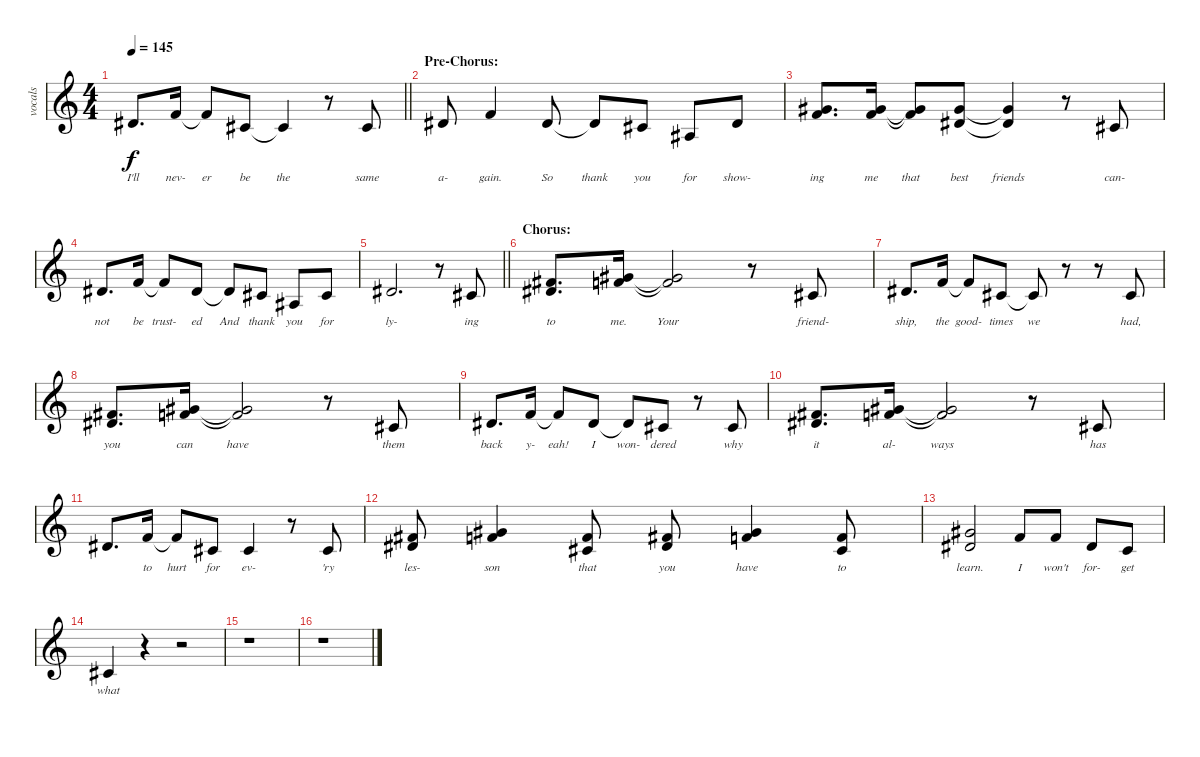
\track ("vocals" "vocals") {instrument englishhorn}
\staff {score}
\tuning (Eb4 Bb3 Gb3 Db3 Ab2 Eb2) {hide}
\ts (4 4)
\tempo 145
\clef g2
\barLineRight lightlight
\ks c
9.3.8{d lyrics (0 "I'll") lyrics (1 "") lyrics (2 "") lyrics (3 "") lyrics (4 "") dy f} 11.3.16{lyrics (0 "nev-") lyrics (1 "") lyrics (2 "") lyrics (3 "") lyrics (4 "")} 11.3{t}.8{lyrics (0 "er") lyrics (1 "") lyrics (2 "") lyrics (3 "") lyrics (4 "")} 7.3.8{lyrics (0 "be") lyrics (1 "") lyrics (2 "") lyrics (3 "") lyrics (4 "")} 7.3{t}.4{lyrics (0 "the") lyrics (1 "") lyrics (2 "") lyrics (3 "") lyrics (4 "")} r.8 7.3.8{lyrics (0 "same") lyrics (1 "") lyrics (2 "") lyrics (3 "") lyrics (4 "")} |
\section ("" "Pre-Chorus:")
9.3.8{lyrics (0 "a-") lyrics (1 "") lyrics (2 "") lyrics (3 "") lyrics (4 "")} 11.3.4{lyrics (0 "gain.") lyrics (1 "") lyrics (2 "") lyrics (3 "") lyrics (4 "")} 9.3.8{lyrics (0 "So") lyrics (1 "") lyrics (2 "") lyrics (3 "") lyrics (4 "")} 9.3{t}.8{lyrics (0 "thank") lyrics (1 "") lyrics (2 "") lyrics (3 "") lyrics (4 "")} 7.3.8{lyrics (0 "you") lyrics (1 "") lyrics (2 "") lyrics (3 "") lyrics (4 "")} 4.3.8{lyrics (0 "for") lyrics (1 "") lyrics (2 "") lyrics (3 "") lyrics (4 "")} 9.3.8{lyrics (0 "show-") lyrics (1 "") lyrics (2 "") lyrics (3 "") lyrics (4 "")} |
(10.2 11.3).8{d lyrics (0 "ing") lyrics (1 "") lyrics (2 "") lyrics (3 "") lyrics (4 "")} (10.2 11.3).16{lyrics (0 "me") lyrics (1 "") lyrics (2 "") lyrics (3 "") lyrics (4 "")} (10.2{t} 11.3{t}).8{lyrics (0 "that") lyrics (1 "") lyrics (2 "") lyrics (3 "") lyrics (4 "")} (10.2 9.3).8{lyrics (0 "best") lyrics (1 "") lyrics (2 "") lyrics (3 "") lyrics (4 "")} (10.2{t} 9.3{t}).4{lyrics (0 "friends") lyrics (1 "") lyrics (2 "") lyrics (3 "") lyrics (4 "")} r.8 7.3.8{lyrics (0 "can-") lyrics (1 "") lyrics (2 "") lyrics (3 "") lyrics (4 "")} |
9.3.8{d lyrics (0 "not") lyrics (1 "") lyrics (2 "") lyrics (3 "") lyrics (4 "")} 11.3.16{lyrics (0 "be") lyrics (1 "") lyrics (2 "") lyrics (3 "") lyrics (4 "")} 11.3{t}.8{lyrics (0 "trust-") lyrics (1 "") lyrics (2 "") lyrics (3 "") lyrics (4 "")} 9.3.8{lyrics (0 "ed") lyrics (1 "") lyrics (2 "") lyrics (3 "") lyrics (4 "")} 9.3{t}.8{lyrics (0 "And") lyrics (1 "") lyrics (2 "") lyrics (3 "") lyrics (4 "")} 7.3.8{lyrics (0 "thank") lyrics (1 "") lyrics (2 "") lyrics (3 "") lyrics (4 "")} 4.3.8{lyrics (0 "you") lyrics (1 "") lyrics (2 "") lyrics (3 "") lyrics (4 "")} 7.3.8{lyrics (0 "for") lyrics (1 "") lyrics (2 "") lyrics (3 "") lyrics (4 "")} |
\barLineRight lightlight
9.3.2{d lyrics (0 "ly-") lyrics (1 "") lyrics (2 "") lyrics (3 "") lyrics (4 "")} r.8 7.3.8{lyrics (0 "ing") lyrics (1 "") lyrics (2 "") lyrics (3 "") lyrics (4 "")} |
\section ("" "Chorus:")
(8.2 9.3).8{d lyrics (0 "to") lyrics (1 "") lyrics (2 "") lyrics (3 "") lyrics (4 "")} (10.2 11.3).16{lyrics (0 "me.") lyrics (1 "") lyrics (2 "") lyrics (3 "") lyrics (4 "")} (10.2{t} 11.3{t}).2{lyrics (0 "Your") lyrics (1 "") lyrics (2 "") lyrics (3 "") lyrics (4 "")} r.8 7.3.8{lyrics (0 "friend-") lyrics (1 "") lyrics (2 "") lyrics (3 "") lyrics (4 "")} |
9.3.8{d lyrics (0 "ship,") lyrics (1 "") lyrics (2 "") lyrics (3 "") lyrics (4 "")} 11.3.16{lyrics (0 "the") lyrics (1 "") lyrics (2 "") lyrics (3 "") lyrics (4 "")} 11.3{t}.8{lyrics (0 "good-") lyrics (1 "") lyrics (2 "") lyrics (3 "") lyrics (4 "")} 7.3.8{lyrics (0 "times") lyrics (1 "") lyrics (2 "") lyrics (3 "") lyrics (4 "")} 7.3{t}.8{lyrics (0 "we") lyrics (1 "") lyrics (2 "") lyrics (3 "") lyrics (4 "")} r.8 r.8 7.3.8{lyrics (0 "had,") lyrics (1 "") lyrics (2 "") lyrics (3 "") lyrics (4 "")} |
(8.2 9.3).8{d lyrics (0 "you") lyrics (1 "") lyrics (2 "") lyrics (3 "") lyrics (4 "")} (10.2 11.3).16{lyrics (0 "can") lyrics (1 "") lyrics (2 "") lyrics (3 "") lyrics (4 "")} (10.2{t} 11.3{t}).2{lyrics (0 "have") lyrics (1 "") lyrics (2 "") lyrics (3 "") lyrics (4 "")} r.8 7.3.8{lyrics (0 "them") lyrics (1 "") lyrics (2 "") lyrics (3 "") lyrics (4 "")} |
9.3.8{d lyrics (0 "back") lyrics (1 "") lyrics (2 "") lyrics (3 "") lyrics (4 "")} 11.3.16{lyrics (0 "y-") lyrics (1 "") lyrics (2 "") lyrics (3 "") lyrics (4 "")} 11.3{t}.8{lyrics (0 "eah!") lyrics (1 "") lyrics (2 "") lyrics (3 "") lyrics (4 "")} 9.3.8{lyrics (0 "I") lyrics (1 "") lyrics (2 "") lyrics (3 "") lyrics (4 "")} 9.3{t}.8{lyrics (0 "won-") lyrics (1 "") lyrics (2 "") lyrics (3 "") lyrics (4 "")} 7.3.8{lyrics (0 "dered") lyrics (1 "") lyrics (2 "") lyrics (3 "") lyrics (4 "")} r.8 7.3.8{lyrics (0 "why") lyrics (1 "") lyrics (2 "") lyrics (3 "") lyrics (4 "")} |
(8.2 9.3).8{d lyrics (0 "it") lyrics (1 "") lyrics (2 "") lyrics (3 "") lyrics (4 "")} (10.2 11.3).16{lyrics (0 "al-") lyrics (1 "") lyrics (2 "") lyrics (3 "") lyrics (4 "")} (10.2{t} 11.3{t}).2{lyrics (0 "ways") lyrics (1 "") lyrics (2 "") lyrics (3 "") lyrics (4 "")} r.8 7.3.8{lyrics (0 "has") lyrics (1 "") lyrics (2 "") lyrics (3 "") lyrics (4 "")} |
9.3.8{d lyrics (0 "") lyrics (1 "") lyrics (2 "") lyrics (3 "") lyrics (4 "")} 11.3.16{lyrics (0 "to") lyrics (1 "") lyrics (2 "") lyrics (3 "") lyrics (4 "")} 11.3{t}.8{lyrics (0 "hurt") lyrics (1 "") lyrics (2 "") lyrics (3 "") lyrics (4 "")} 7.3.8{lyrics (0 "for") lyrics (1 "") lyrics (2 "") lyrics (3 "") lyrics (4 "")} 7.3.4{lyrics (0 "ev-") lyrics (1 "") lyrics (2 "") lyrics (3 "") lyrics (4 "")} r.8 7.3.8{lyrics (0 "'ry") lyrics (1 "") lyrics (2 "") lyrics (3 "") lyrics (4 "")} |
(8.2 9.3).8{lyrics (0 "les-") lyrics (1 "") lyrics (2 "") lyrics (3 "") lyrics (4 "")} (10.2 11.3).4{lyrics (0 "son") lyrics (1 "") lyrics (2 "") lyrics (3 "") lyrics (4 "")} (7.2 7.3).8{lyrics (0 "that") lyrics (1 "") lyrics (2 "") lyrics (3 "") lyrics (4 "")} (8.2 9.3).8{lyrics (0 "you") lyrics (1 "") lyrics (2 "") lyrics (3 "") lyrics (4 "")} (10.2 11.3).4{lyrics (0 "have") lyrics (1 "") lyrics (2 "") lyrics (3 "") lyrics (4 "")} (7.2 7.3).8{lyrics (0 "to") lyrics (1 "") lyrics (2 "") lyrics (3 "") lyrics (4 "")} |
(10.2 9.3).2{lyrics (0 "learn.") lyrics (1 "") lyrics (2 "") lyrics (3 "") lyrics (4 "")} 11.3.8{lyrics (0 "I") lyrics (1 "") lyrics (2 "") lyrics (3 "") lyrics (4 "")} 11.3.8{lyrics (0 "won't") lyrics (1 "") lyrics (2 "") lyrics (3 "") lyrics (4 "")} 9.3.8{lyrics (0 "for-") lyrics (1 "") lyrics (2 "") lyrics (3 "") lyrics (4 "")} 6.3.8{lyrics (0 "get") lyrics (1 "") lyrics (2 "") lyrics (3 "") lyrics (4 "")} |
7.3.4{lyrics (0 "what") lyrics (1 "") lyrics (2 "") lyrics (3 "") lyrics (4 "")} r.4 r.2 |
r.1 |
r.1
